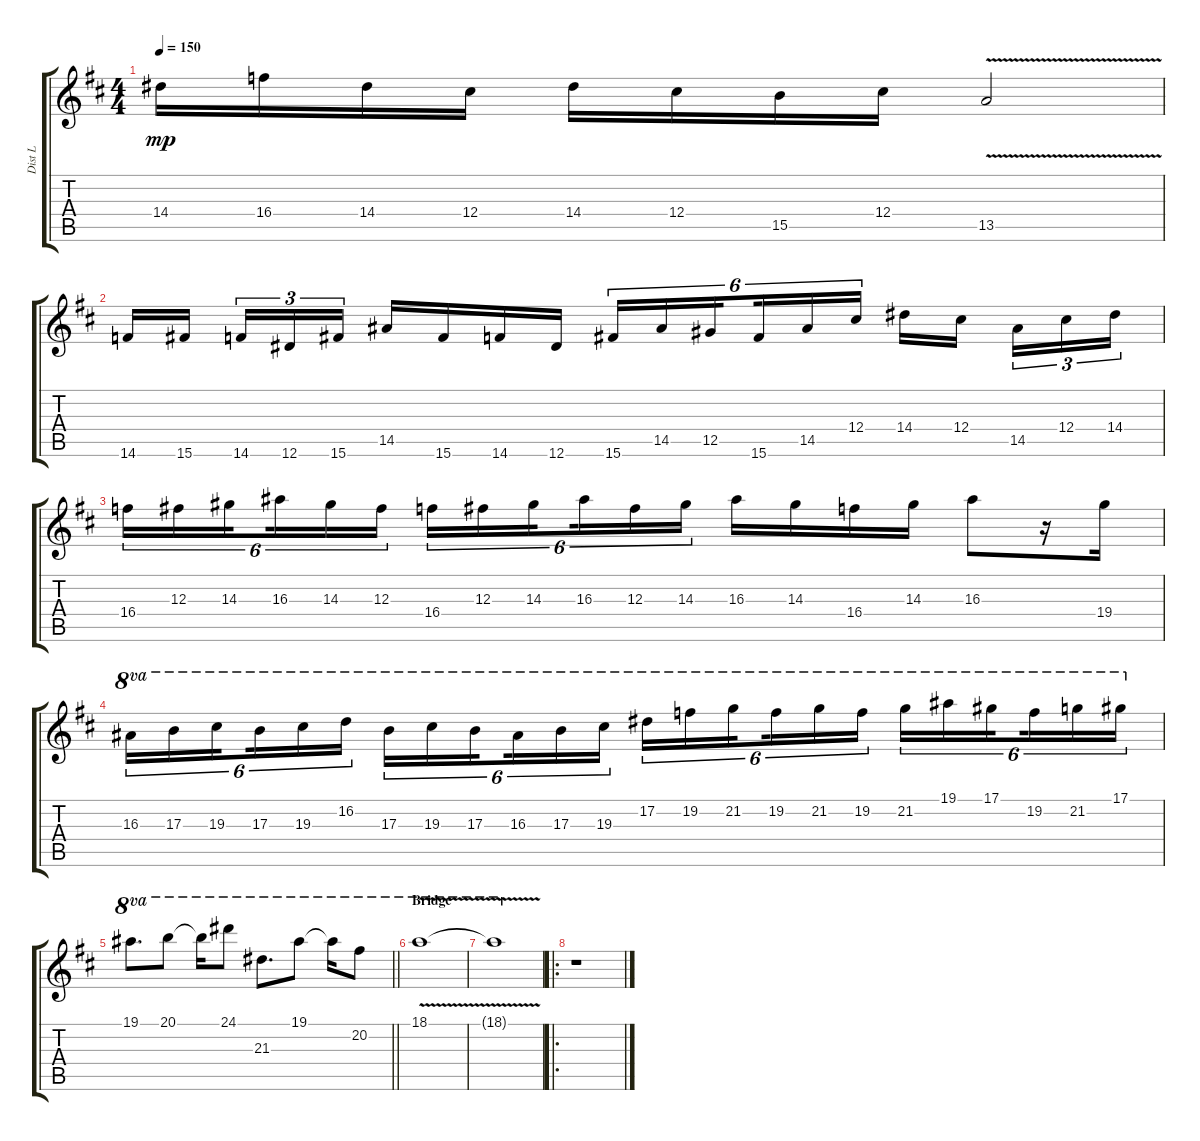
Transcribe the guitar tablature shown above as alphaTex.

\track ("Dist L" "Dist L") {instrument distortionguitar}
\staff {score tabs}
\tuning (Eb4 Bb3 Gb3 Db3 Ab2 Eb2) {hide}
\ts (4 4)
\tempo 150
\clef g2
\ks d
14.4.16{dy mp} 16.4.16 14.4.16 12.4.16 14.4.16 12.4.16 15.5.16 12.4.16 13.5{v}.2 |
14.6.16 15.6.16{beam splitsecondary} 14.6.16{tu (3 2)} 12.6.16{tu (3 2)} 15.6.16{tu (3 2)} 14.5.16 15.6.16 14.6.16 12.6.16 15.6.16{tu (6 4)} 14.5.16{tu (6 4)} 12.5.16{tu (6 4) beam splitsecondary} 15.6.16{tu (6 4)} 14.5.16{tu (6 4)} 12.4.16{tu (6 4)} 14.4.16 12.4.16{beam splitsecondary} 14.5.16{tu (3 2)} 12.4.16{tu (3 2)} 14.4.16{tu (3 2)} |
16.4.16{tu (6 4)} 12.3.16{tu (6 4)} 14.3.16{tu (6 4) beam splitsecondary} 16.3.16{tu (6 4)} 14.3.16{tu (6 4)} 12.3.16{tu (6 4)} 16.4.16{tu (6 4)} 12.3.16{tu (6 4)} 14.3.16{tu (6 4) beam splitsecondary} 16.3.16{tu (6 4)} 12.3.16{tu (6 4)} 14.3.16{tu (6 4)} 16.3.16 14.3.16 16.4.16 14.3.16 16.3.8 r.16 19.4.16 |
16.3.16{tu (6 4) ot 8va} 17.3.16{tu (6 4) ot 8va} 19.3.16{tu (6 4) ot 8va beam splitsecondary} 17.3.16{tu (6 4) ot 8va} 19.3.16{tu (6 4) ot 8va} 16.2.16{tu (6 4) ot 8va} 17.3.16{tu (6 4) ot 8va} 19.3.16{tu (6 4) ot 8va} 17.3.16{tu (6 4) ot 8va beam splitsecondary} 16.3.16{tu (6 4) ot 8va} 17.3.16{tu (6 4) ot 8va} 19.3.16{tu (6 4) ot 8va} 17.2.16{tu (6 4) ot 8va} 19.2.16{tu (6 4) ot 8va} 21.2.16{tu (6 4) ot 8va beam splitsecondary} 19.2.16{tu (6 4) ot 8va} 21.2.16{tu (6 4) ot 8va} 19.2.16{tu (6 4) ot 8va} 21.2.16{tu (6 4) ot 8va} 19.1.16{tu (6 4) ot 8va} 17.1.16{tu (6 4) ot 8va beam splitsecondary} 19.2.16{tu (6 4) ot 8va} 21.2.16{tu (6 4) ot 8va} 17.1.16{tu (6 4) ot 8va} |
\barLineRight lightlight
19.1.8{d ot 8va} 20.1.8{ot 8va} 20.1{t}.16{ot 8va} 24.1.8{ot 8va} 21.3.8{d ot 8va} 19.1.8{ot 8va} 19.1{t}.16{ot 8va} 20.2.8{ot 8va} |
\section ("" "Bridge")
18.1{v}.1{ot 8va} |
18.1{v t}.1{ot 8va} |
\ro
r.1
